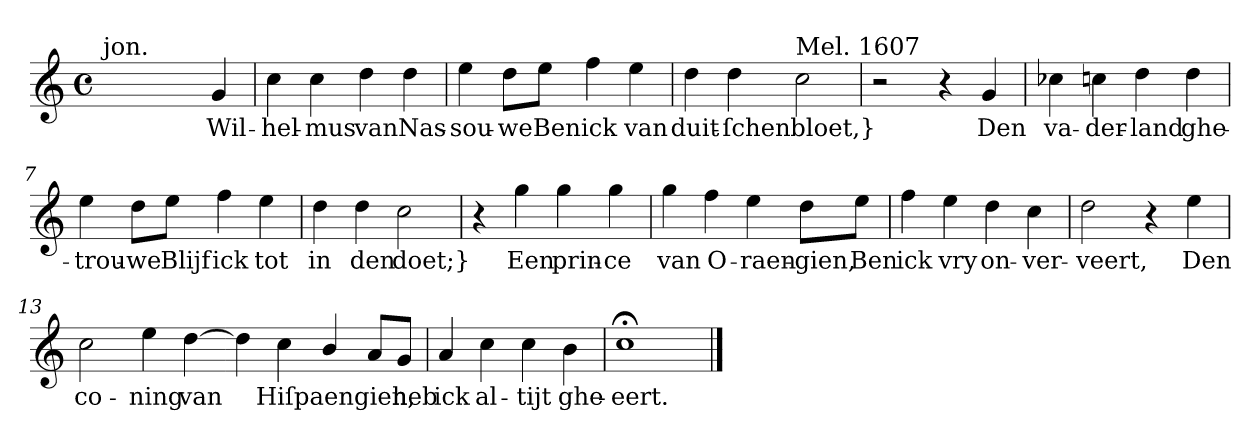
**kern	**text
*part1	*part1
*staff1	*staff1
*k[]	*
*C:ion	*
*M4/4	*
*met(c)	*
=1	=1
!LO:TX:a:t=jon.	!
2ryy	.
4ryy	.
4g	Wil-
=2	=2
4cc	-hel-
4cc	-mus
4dd	van
4dd	Nas-
=3	=3
4ee	-sou-
8ddL	-we
8eeJ	Ben
4ff	ick
4ee	van
=4	=4
4dd	duit-
4dd	-ſchen
!LO:TX:a:t=Mel. 1607	!
2cc	bloet,}
=5	=5
2r	.
4r	.
4g	Den
=6	=6
4cc-X	va-
4ccn	-der-
4dd	-land
4dd	ghe-
=7	=7
4ee	-trou-
8ddL	-we
8eeJ	Blijf
4ff	ick
4ee	tot
=8	=8
4dd	in
4dd	den
2cc	doet;}
=9	=9
4r	.
4gg	Een
4gg	prin-
4gg	-ce
=10	=10
4gg	van
4ff	O-
4ee	-raen-
8ddL	-gien,
8eeJ	Ben
=11	=11
4ff	ick
4ee	vry
4dd	on-
4cc	-ver-
=12	=12
2dd	-veert,
4r	.
4ee	Den
=13	=13
2cc	co-
4ee	-ning
[4dd	van
=14-	=14-
4dd]	.
4cc	Hiſpaengien,
4b/	.
8aL	.
8gJ	heb
=15	=15
4a	ick
4cc	al-
4cc	-tijt
4b	ghe-
=16	=16
1cc;<	-eert.
==	==
*-	*-
